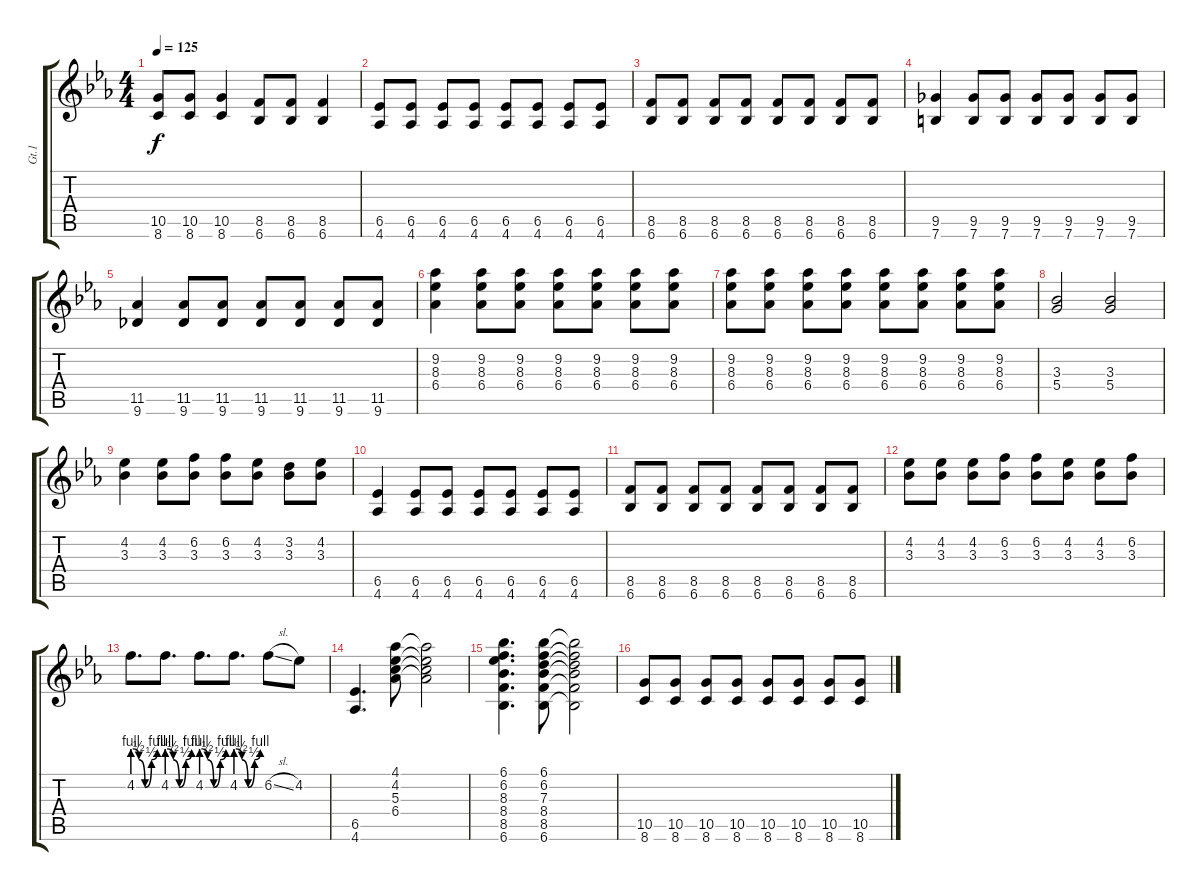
\track ("Gt.1" "Gt.1") {instrument distortionguitar}
\staff {score tabs}
\tuning (E4 B3 G3 D3 A2 E2) {hide}
\ts (4 4)
\tempo 125
\clef g2
\ks eb
(10.5 8.6).8{dy f} (10.5 8.6).8 (10.5 8.6).4 (8.5 6.6).8 (8.5 6.6).8 (8.5 6.6).4 |
(6.5 4.6).8 (6.5 4.6).8 (6.5 4.6).8 (6.5 4.6).8 (6.5 4.6).8 (6.5 4.6).8 (6.5 4.6).8 (6.5 4.6).8 |
(8.5 6.6).8 (8.5 6.6).8 (8.5 6.6).8 (8.5 6.6).8 (8.5 6.6).8 (8.5 6.6).8 (8.5 6.6).8 (8.5 6.6).8 |
(9.5 7.6).4 (9.5 7.6).8 (9.5 7.6).8 (9.5 7.6).8 (9.5 7.6).8 (9.5 7.6).8 (9.5 7.6).8 |
(11.5 9.6).4 (11.5 9.6).8 (11.5 9.6).8 (11.5 9.6).8 (11.5 9.6).8 (11.5 9.6).8 (11.5 9.6).8 |
(9.2 8.3 6.4).4 (9.2 8.3 6.4).8 (9.2 8.3 6.4).8 (9.2 8.3 6.4).8 (9.2 8.3 6.4).8 (9.2 8.3 6.4).8 (9.2 8.3 6.4).8 |
(9.2 8.3 6.4).8 (9.2 8.3 6.4).8 (9.2 8.3 6.4).8 (9.2 8.3 6.4).8 (9.2 8.3 6.4).8 (9.2 8.3 6.4).8 (9.2 8.3 6.4).8 (9.2 8.3 6.4).8 |
(3.3 5.4).2 (3.3 5.4).2 |
(4.2 3.3).4 (4.2 3.3).8 (6.2 3.3).8 (6.2 3.3).8 (4.2 3.3).8 (3.2 3.3).8 (4.2 3.3).8 |
(6.5 4.6).4 (6.5 4.6).8 (6.5 4.6).8 (6.5 4.6).8 (6.5 4.6).8 (6.5 4.6).8 (6.5 4.6).8 |
(8.5 6.6).8 (8.5 6.6).8 (8.5 6.6).8 (8.5 6.6).8 (8.5 6.6).8 (8.5 6.6).8 (8.5 6.6).8 (8.5 6.6).8 |
(4.2 3.3).8 (4.2 3.3).8 (4.2 3.3).8 (6.2 3.3).8 (6.2 3.3).8 (4.2 3.3).8 (4.2 3.3).8 (6.2 3.3).8 |
4.2{be (custom 0 4 15 2 30 0 46 2 60 4)}.8{d} 4.2{be (custom 0 4 15 2 30 0 46 2 60 4)}.8{d} 4.2{be (custom 0 4 15 2 30 0 46 2 60 4)}.8{d beam merge} 4.2{be (custom 0 4 15 2 30 0 46 2 60 4)}.8{d} 6.2{sl}.8 4.2.8 |
(6.5 4.6).4{d} (4.1 4.2 5.3 6.4).8 (4.1{t} 4.2{t} 5.3{t} 6.4{t}).2 |
(6.1 6.2 8.3 8.4 8.5 6.6).4{d} (6.1 6.2 7.3 8.4 8.5 6.6).8 (6.1{t} 6.2{t} 7.3{t} 8.4{t} 8.5{t} 6.6{t}).2 |
(10.5 8.6).8 (10.5 8.6).8 (10.5 8.6).8 (10.5 8.6).8 (10.5 8.6).8 (10.5 8.6).8 (10.5 8.6).8 (10.5 8.6).8
